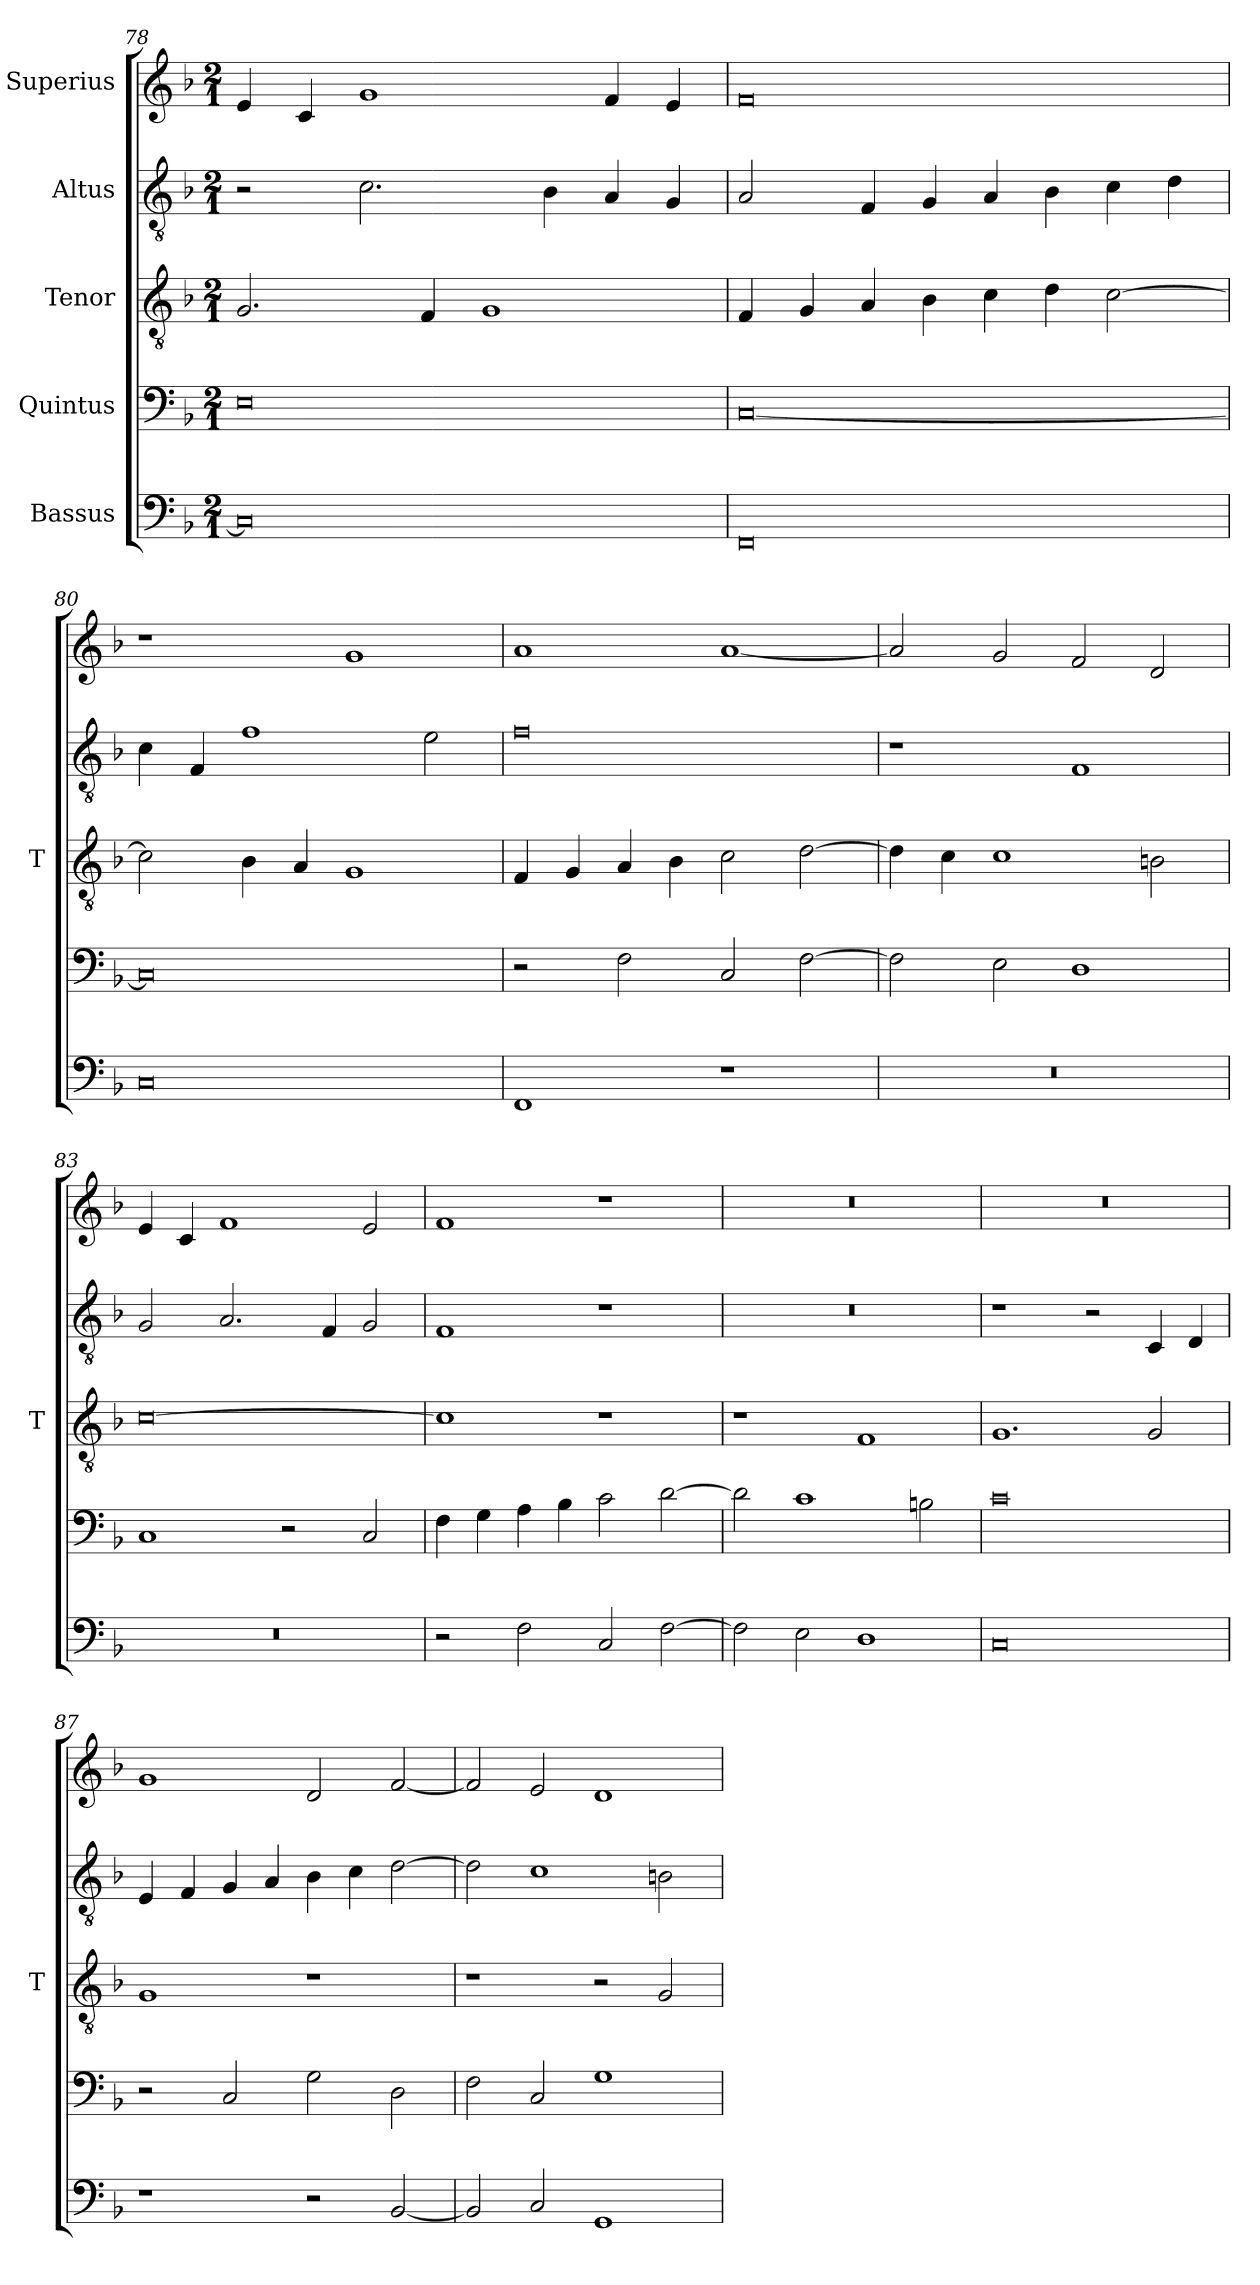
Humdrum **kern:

**kern	**kern	**kern	**kern	**kern
*part5	*part4	*part3	*part2	*part1
*staff5	*staff4	*staff3	*staff2	*staff1
*I"Bassus	*I"Quintus	*I"Tenor	*I"Altus	*I"Superius
*	*	*I'T	*	*
*clefF4	*clefF4	*clefGv2	*clefGv2	*clefG2
*k[b-]	*k[b-]	*k[b-]	*k[b-]	*k[b-]
*M2/1	*M2/1	*M2/1	*M2/1	*M2/1
=78	=78	=78	=78	=78
0C]	0E	2.G/	2r	4e/
.	.	.	.	4c/
.	.	.	2.c\	1g
.	.	4F/	.	.
.	.	1G	.	.
.	.	.	4B-\	.
.	.	.	4A/	4f/
.	.	.	4G/	4e/
=79	=79	=79	=79	=79
0FF	[0C	4F/	2A/	0f
.	.	4G/	.	.
.	.	4A/	4F/	.
.	.	4B-\	4G/	.
.	.	4c\	4A/	.
.	.	4d\	4B-\	.
.	.	[2c\	4c\	.
.	.	.	4d\	.
=80	=80	=80	=80	=80
0C	0C]	2c\]	4c\	1r
.	.	.	4F/	.
.	.	4B-\	1f	.
.	.	4A/	.	.
.	.	1G	.	1g
.	.	.	2e\	.
=81	=81	=81	=81	=81
1FF	2r	4F/	0f	1a
.	.	4G/	.	.
.	2F\	4A/	.	.
.	.	4B-\	.	.
1r	2C/	2c\	.	[1a
.	[2F\	[2d\	.	.
=82	=82	=82	=82	=82
0r	2F\]	4d\]	1r	2a/]
.	.	4c\	.	.
.	2E\	1c	.	2g/
.	1D	.	1F	2f/
.	.	2Bn\	.	2d/
=83	=83	=83	=83	=83
0r	1C	[0c	2G/	4e/
.	.	.	.	4c/
.	.	.	2.A/	1f
.	2r	.	.	.
.	.	.	4F/	.
.	2C/	.	2G/	2e/
=84	=84	=84	=84	=84
2r	4F\	1c]	1F	1f
.	4G\	.	.	.
2F\	4A\	.	.	.
.	4B-\	.	.	.
2C/	2c\	1r	1r	1r
[2F\	[2d\	.	.	.
=85	=85	=85	=85	=85
2F\]	2d\]	1r	0r	0r
2E\	1c	.	.	.
1D	.	1F	.	.
.	2Bn\	.	.	.
=86	=86	=86	=86	=86
0C	0c	1.G	1r	0r
.	.	.	2r	.
.	.	2G/	4C/	.
.	.	.	4D/	.
=87	=87	=87	=87	=87
1r	2r	1G	4E/	1g
.	.	.	4F/	.
.	2C/	.	4G/	.
.	.	.	4A/	.
2r	2G\	1r	4B-\	2d/
.	.	.	4c\	.
[2BB-/	2D\	.	[2d\	[2f/
=88	=88	=88	=88	=88
2BB-/]	2F\	1r	2d\]	2f/]
2C/	2C/	.	1c	2e/
1GG	1G	2r	.	1d
.	.	2G/	2Bn\	.
=	=	=	=	=
*-	*-	*-	*-	*-
